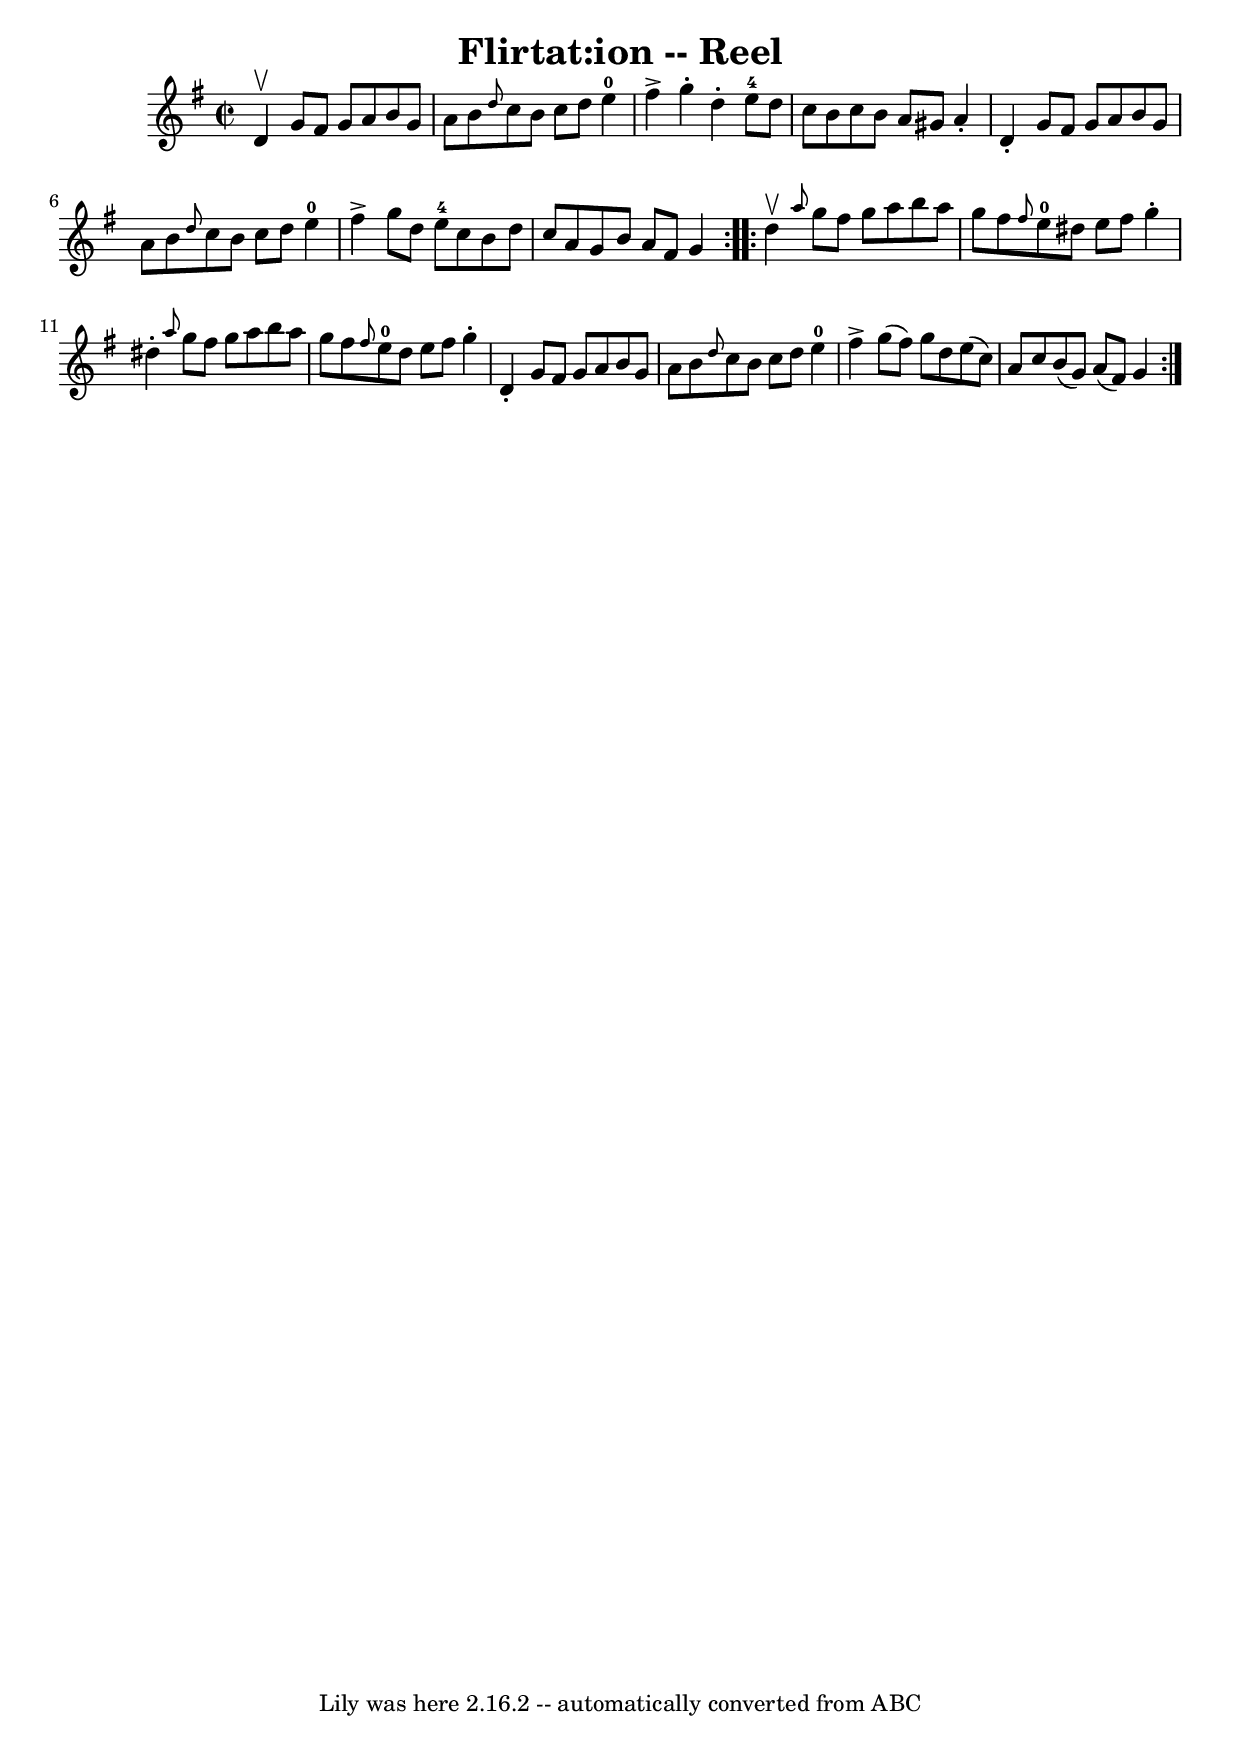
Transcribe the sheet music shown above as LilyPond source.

\version "2.16.2"
\include "Mammoth.ily"
\header {
  %% book = "Ryan's Mammoth Collection"
  crossRefNumber = "1"
  footnotes = "\\\\306"
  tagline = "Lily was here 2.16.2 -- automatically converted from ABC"
  title = "Flirtat:ion -- Reel"

}
voicedefault =  {



  \repeat volta 2 {

    \override Staff.TimeSignature #'style = #'C
    \time 2/2 
    \key g \major
    d'4^\upbow |
    g'8 fis'8 g'8 a'8  
    b'8 g'8 a'8 b'8    |
    \grace { d''8  
	   } c''8 b'8    
    c''8 d''8 e''4-0 fis''4^\accent   |
    g''4-. d''4-.    
    e''8-4 d''8 c''8 b'8    |
    c''8 b'8 a'8 gis'8    
    a'4-. d'4-.   |
    g'8 fis'8 g'8 a'8 b'8 g'8 a'8  
    b'8    |
    \grace { d''8  
	   } c''8 b'8 c''8 d''8 e''4-0 fis''4^\accent   |
    g''8 d''8 e''8-4 c''8 b'8    
    d''8 c''8 a'8    |
    g'8 b'8 a'8 fis'8 g'4    
  }     

  \repeat volta 2 {
    d''4^\upbow |
    \grace { a''8  
	   } g''8    
    fis''8 g''8 a''8 b''8 a''8 g''8 fis''8    |
    \grace {   
      fis''8  
    } e''8-0 dis''8 e''8 fis''8 g''4-. dis''4-.   
    |
    \grace { a''8  
	   } g''8 fis''8 g''8 a''8 b''8 a''8   
    g''8 fis''8    |
    \grace { fis''8  
	   } e''8-0 d''8 e''8  
    fis''8 g''4-. d'4-.   |
    g'8 fis'8 g'8 a'8 b'8   
    g'8 a'8 b'8    |
    \grace { d''8  
	   } c''8 b'8 c''8    
    d''8 e''4-0 fis''4^\accent   |
    g''8 (fis''8) g''8   
    d''8 e''8 (c''8) a'8 c''8    |
    b'8 (g'8) a'8 (
    fis'8) g'4    
  }   

}

\score{
  <<

    \context Staff="default"
    {
      \voicedefault 
      
    }

  >>
  \layout {
    
  }
  \midi {
  }

}
